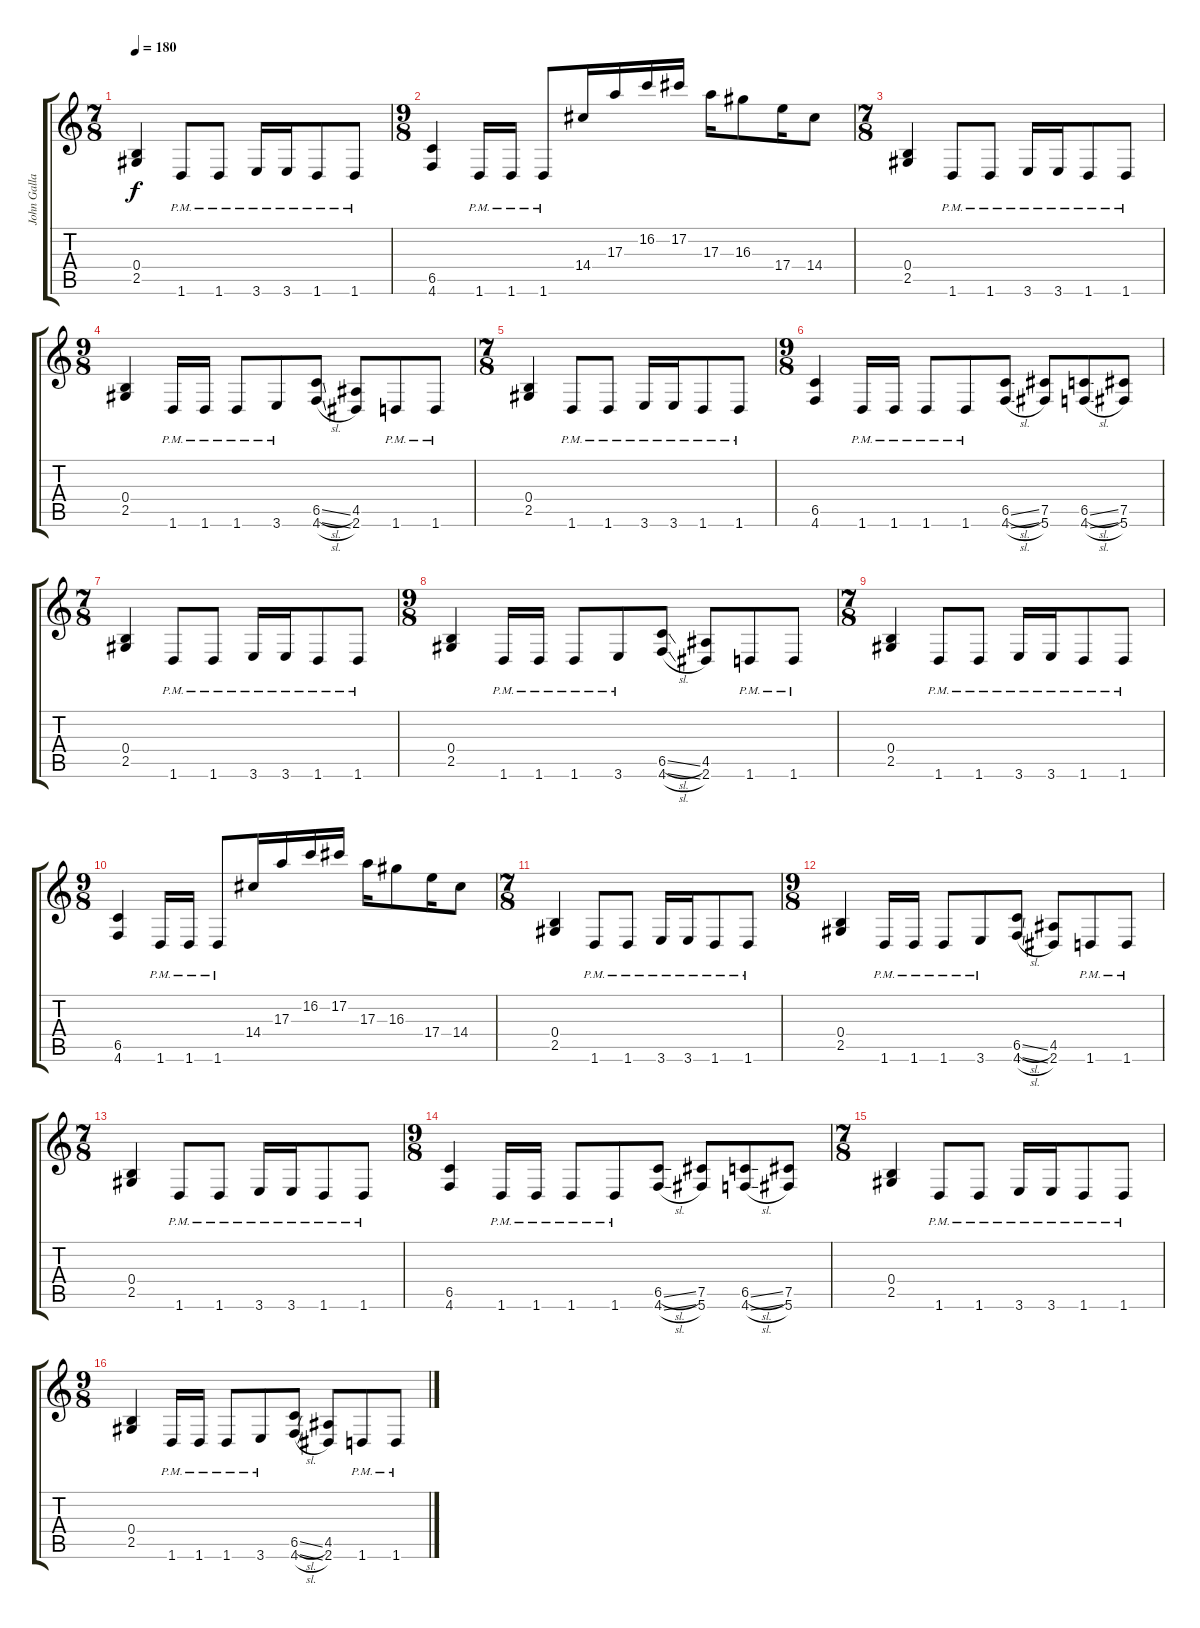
\track ("John Gallagher" "John Galla") {instrument overdrivenguitar}
\staff {score tabs}
\tuning (Db4 Ab3 E3 B2 Gb2 Db2) {hide}
\ts (7 8)
\tempo 180
\clef g2
\ks c
(0.4 2.5).4{dy f} 1.6{pm}.8 1.6{pm}.8 3.6{pm}.16 3.6{pm}.16 1.6{pm}.8 1.6{pm}.8 |
\ts (9 8)
(6.5 4.6).4 1.6{pm}.16 1.6{pm}.16 1.6{pm}.8 14.4.16 17.3.16 16.2.16 17.2.16 17.3.16 16.3.8 17.4.16 14.4.8 |
\ts (7 8)
(0.4 2.5).4 1.6{pm}.8 1.6{pm}.8 3.6{pm}.16 3.6{pm}.16 1.6{pm}.8 1.6{pm}.8 |
\ts (9 8)
(0.4 2.5).4 1.6{pm}.16 1.6{pm}.16 1.6{pm}.8 3.6{pm}.8 (6.5{sl} 4.6{sl}).8 (4.5 2.6).8 1.6{pm}.8 1.6{pm}.8 |
\ts (7 8)
(0.4 2.5).4 1.6{pm}.8 1.6{pm}.8 3.6{pm}.16 3.6{pm}.16 1.6{pm}.8 1.6{pm}.8 |
\ts (9 8)
(6.5 4.6).4 1.6{pm}.16 1.6{pm}.16 1.6{pm}.8 1.6{pm}.8 (6.5{sl} 4.6{sl}).8 (7.5 5.6).8 (6.5{sl} 4.6{sl}).8 (7.5 5.6).8 |
\ts (7 8)
(0.4 2.5).4 1.6{pm}.8 1.6{pm}.8 3.6{pm}.16 3.6{pm}.16 1.6{pm}.8 1.6{pm}.8 |
\ts (9 8)
(0.4 2.5).4 1.6{pm}.16 1.6{pm}.16 1.6{pm}.8 3.6{pm}.8 (6.5{sl} 4.6{sl}).8 (4.5 2.6).8 1.6{pm}.8 1.6{pm}.8 |
\ts (7 8)
(0.4 2.5).4 1.6{pm}.8 1.6{pm}.8 3.6{pm}.16 3.6{pm}.16 1.6{pm}.8 1.6{pm}.8 |
\ts (9 8)
(6.5 4.6).4 1.6{pm}.16 1.6{pm}.16 1.6{pm}.8 14.4.16 17.3.16 16.2.16 17.2.16 17.3.16 16.3.8 17.4.16 14.4.8 |
\ts (7 8)
(0.4 2.5).4 1.6{pm}.8 1.6{pm}.8 3.6{pm}.16 3.6{pm}.16 1.6{pm}.8 1.6{pm}.8 |
\ts (9 8)
(0.4 2.5).4 1.6{pm}.16 1.6{pm}.16 1.6{pm}.8 3.6{pm}.8 (6.5{sl} 4.6{sl}).8 (4.5 2.6).8 1.6{pm}.8 1.6{pm}.8 |
\ts (7 8)
(0.4 2.5).4 1.6{pm}.8 1.6{pm}.8 3.6{pm}.16 3.6{pm}.16 1.6{pm}.8 1.6{pm}.8 |
\ts (9 8)
(6.5 4.6).4 1.6{pm}.16 1.6{pm}.16 1.6{pm}.8 1.6{pm}.8 (6.5{sl} 4.6{sl}).8 (7.5 5.6).8 (6.5{sl} 4.6{sl}).8 (7.5 5.6).8 |
\ts (7 8)
(0.4 2.5).4 1.6{pm}.8 1.6{pm}.8 3.6{pm}.16 3.6{pm}.16 1.6{pm}.8 1.6{pm}.8 |
\ts (9 8)
(0.4 2.5).4 1.6{pm}.16 1.6{pm}.16 1.6{pm}.8 3.6{pm}.8 (6.5{sl} 4.6{sl}).8 (4.5 2.6).8 1.6{pm}.8 1.6{pm}.8
